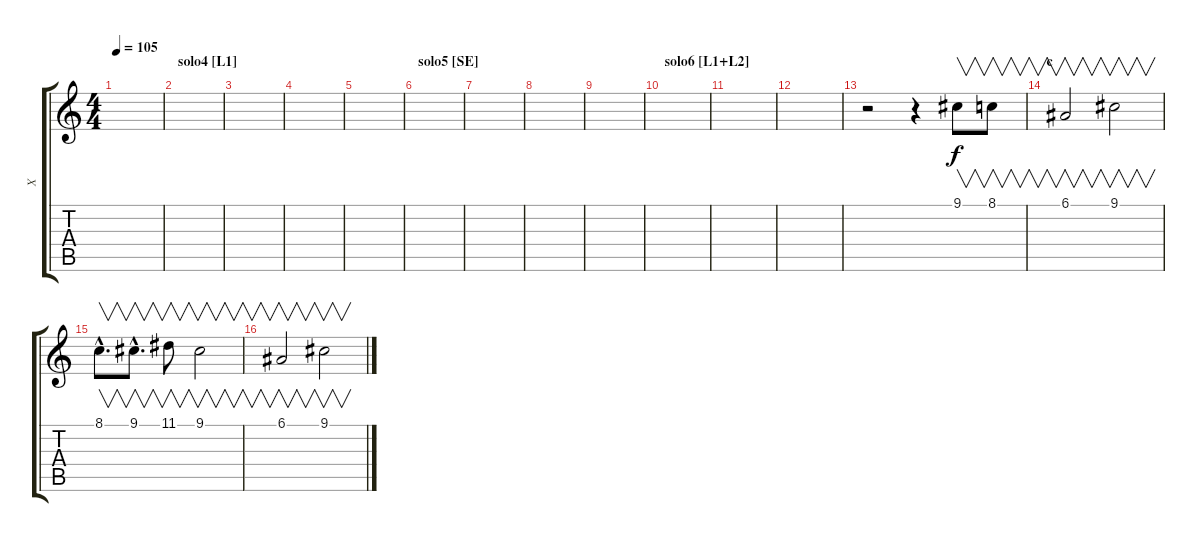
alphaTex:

\track ("X" "X") {instrument stringensemble2}
\staff {score tabs}
\tuning (E4 B3 G3 D3 A2 E2) {hide}
\ts (4 4)
\tempo 105
\clef g2
\ks c
|
\section ("" "solo4 [L1]")
|
|
|
|
\section ("" "solo5 [SE]")
|
|
|
|
\section ("" "solo6 [L1+L2]")
|
|
|
r.2 r.4 9.1.8{v} 8.1.8{v} |
\section ("" "c")
6.1.2{v} 9.1.2{v} |
8.1{hac}.8{v d} 9.1{hac}.8{v d} 11.1.8{v} 9.1.2{v} |
6.1.2{v} 9.1.2{v}
